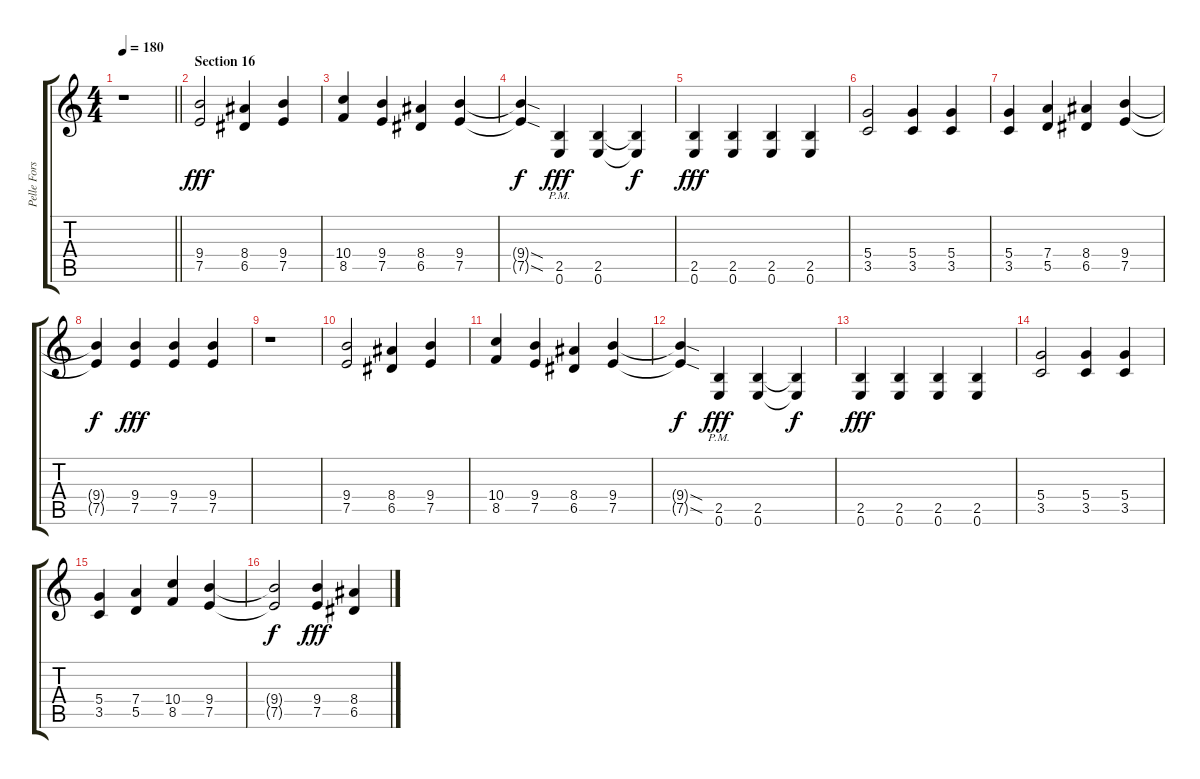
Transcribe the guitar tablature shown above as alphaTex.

\track ("Pelle Forsberg" "Pelle Fors") {instrument distortionguitar}
\staff {score tabs}
\tuning (E4 B3 G3 D3 A2 E2) {hide}
\ts (4 4)
\tempo 180
\clef g2
\barLineRight lightlight
\ks c
r.1{dy fff} |
\section ("" "Section 16")
(9.4 7.5).2 (8.4 6.5).4 (9.4 7.5).4 |
(10.4 8.5).4 (9.4 7.5).4 (8.4 6.5).4 (9.4 7.5).4 |
(9.4{sod t} 7.5{sod t}).4{dy f} (2.5{pm} 0.6{pm}).4{dy fff} (2.5 0.6).4 (2.5{t} 0.6{t}).4{dy f} |
(2.5 0.6).4{dy fff} (2.5 0.6).4 (2.5 0.6).4 (2.5 0.6).4 |
(5.4 3.5).2 (5.4 3.5).4 (5.4 3.5).4 |
(5.4 3.5).4 (7.4 5.5).4 (8.4 6.5).4 (9.4 7.5).4 |
(9.4{t} 7.5{t}).4{dy f} (9.4 7.5).4{dy fff} (9.4 7.5).4 (9.4 7.5).4 |
r.1 |
(9.4 7.5).2 (8.4 6.5).4 (9.4 7.5).4 |
(10.4 8.5).4 (9.4 7.5).4 (8.4 6.5).4 (9.4 7.5).4 |
(9.4{sod t} 7.5{sod t}).4{dy f} (2.5{pm} 0.6{pm}).4{dy fff} (2.5 0.6).4 (2.5{t} 0.6{t}).4{dy f} |
(2.5 0.6).4{dy fff} (2.5 0.6).4 (2.5 0.6).4 (2.5 0.6).4 |
(5.4 3.5).2 (5.4 3.5).4 (5.4 3.5).4 |
(5.4 3.5).4 (7.4 5.5).4 (10.4 8.5).4 (9.4 7.5).4 |
(9.4{t} 7.5{t}).2{dy f} (9.4 7.5).4{dy fff} (8.4 6.5).4
